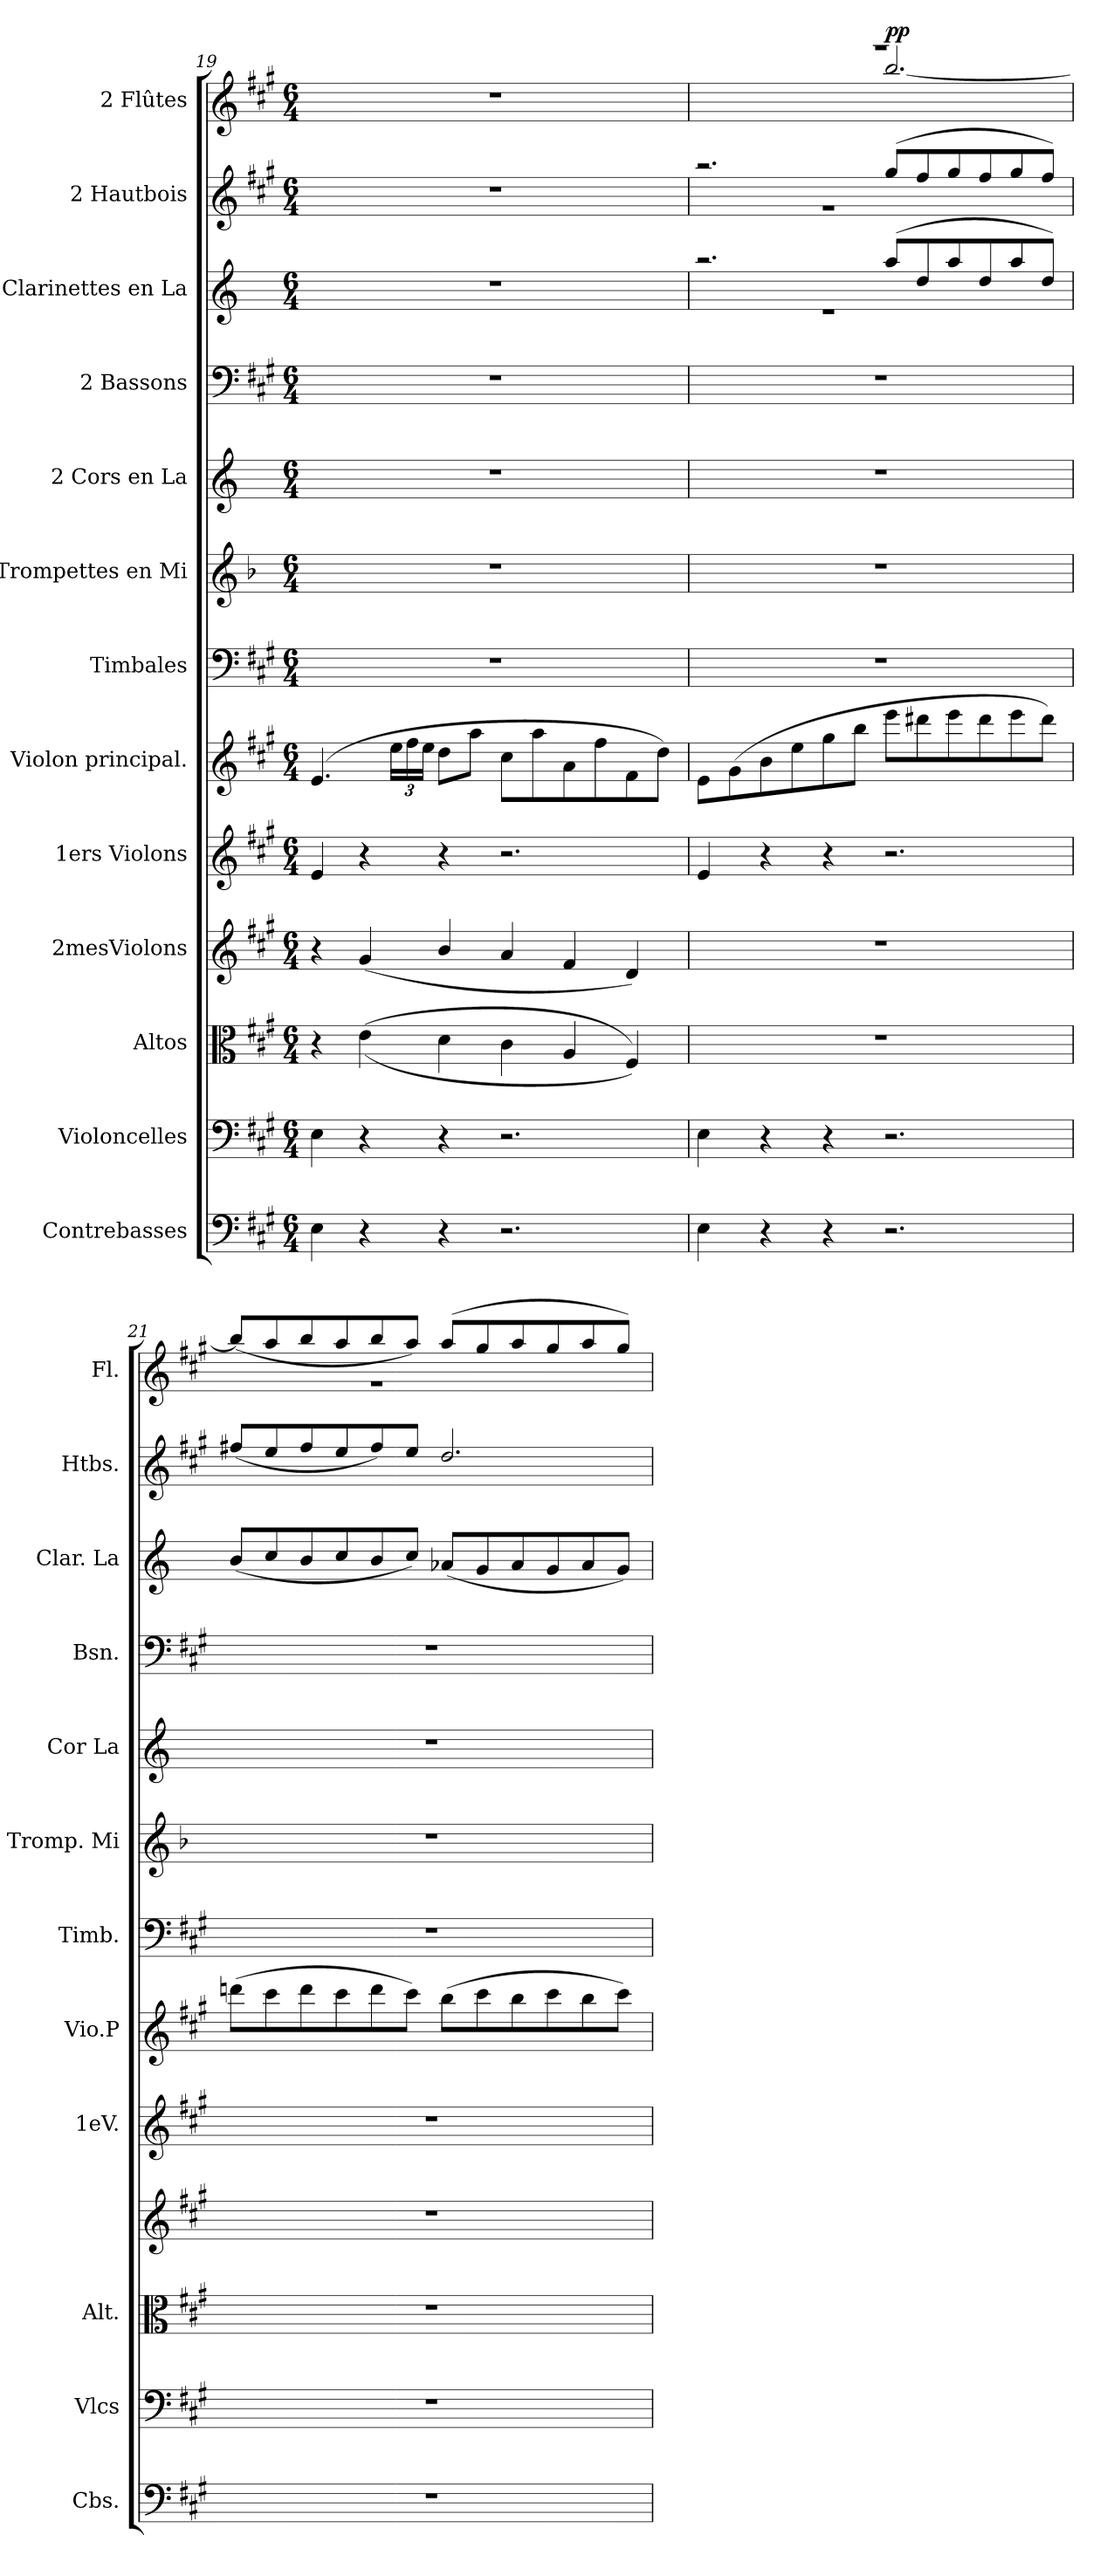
**kern	**kern	**kern	**kern	**kern	**kern	**kern	**kern	**kern	**kern	**kern	**kern	**kern	**dynam
*part13	*part12	*part11	*part10	*part9	*part8	*part7	*part6	*part5	*part4	*part3	*part2	*part1	*part1
*staff13	*staff12	*staff11	*staff10	*staff9	*staff8	*staff7	*staff6	*staff5	*staff4	*staff3	*staff2	*staff1	*staff1
*I"Contrebasses	*I"Violoncelles	*I"Altos	*I"2mesViolons	*I"1ers Violons	*I"Violon principal.	*I"Timbales	*I"Trompettes en Mi	*I"2 Cors en La	*I"2 Bassons	*I"2 Clarinettes en La	*I"2 Hautbois	*I"2 Flûtes	*
*I'Cbs.	*I'Vlcs	*I'Alt.	*	*I'1eV.	*I'Vio.P	*I'Timb.	*I'Tromp. Mi	*I'Cor La	*I'Bsn.	*I'Clar. La	*I'Htbs.	*I'Fl.	*
*clefF4	*clefF4	*clefC3	*clefG2	*clefG2	*clefG2	*clefF4	*clefG2	*clefG2	*clefF4	*clefG2	*clefG2	*clefG2	*
*ITrd7c12	*	*	*	*	*	*	*ITrd-2c-4	*ITrd2c3	*	*ITrd2c3	*	*	*
*k[f#c#g#]	*k[f#c#g#]	*k[f#c#g#]	*k[f#c#g#]	*k[f#c#g#]	*k[f#c#g#]	*k[f#c#g#]	*k[f#c#g#]	*k[f#c#g#]	*k[f#c#g#]	*k[f#c#g#]	*k[f#c#g#]	*k[f#c#g#]	*
*M6/4	*M6/4	*M6/4	*M6/4	*M6/4	*M6/4	*M6/4	*M6/4	*M6/4	*M6/4	*M6/4	*M6/4	*M6/4	*
=19	=19	=19	=19	=19	=19	=19	=19	=19	=19	=19	=19	=19	=19
4EE\	4E\	4r	4r	4e/	(>4.e/	1.r	1.r	1.r	1.r	1.r	1.r	1.r	.
4r	4r	(>(>4e\	(<4g#/	4r	.	.	.	.	.	.	.	.	.
*	*	*	*	*	*Xbrackettup	*	*	*	*	*	*	*	*
.	.	.	.	.	24ee\LL	.	.	.	.	.	.	.	.
.	.	.	.	.	24ff#\	.	.	.	.	.	.	.	.
.	.	.	.	.	24ee\JJ	.	.	.	.	.	.	.	.
4r	4r	4d\	4b/	4r	8dd\L	.	.	.	.	.	.	.	.
.	.	.	.	.	8aa\J	.	.	.	.	.	.	.	.
2.r	2.r	4c#\	4a/	2.r	8cc#\L	.	.	.	.	.	.	.	.
.	.	.	.	.	8aa\	.	.	.	.	.	.	.	.
.	.	4A/	4f#/	.	8a\	.	.	.	.	.	.	.	.
.	.	.	.	.	8ff#\	.	.	.	.	.	.	.	.
.	.	4F#/))	4d/)	.	8f#\	.	.	.	.	.	.	.	.
.	.	.	.	.	8dd\J)	.	.	.	.	.	.	.	.
=20	=20	=20	=20	=20	=20	=20	=20	=20	=20	=20	=20	=20	=20
*	*	*	*	*	*	*	*	*	*	*^	*^	*^	*
4EE\	4E\	1.r	1.r	4e/	8e\L	1.r	1.r	1.r	1.r	2.r	2ryy	2.r	2ryy	1.r	2.ryy	.
.	.	.	.	.	(>8g#\	.	.	.	.	.	.	.	.	.	.	.
4r	4r	.	.	4r	8b\	.	.	.	.	.	.	.	.	.	.	.
.	.	.	.	.	8ee\	.	.	.	.	.	.	.	.	.	.	.
4r	4r	.	.	4r	8gg#\	.	.	.	.	.	1r	.	1r	.	.	.
.	.	.	.	.	8bb\J	.	.	.	.	.	.	.	.	.	.	.
!	!	!	!	!	!	!	!	!	!	!	!	!	!	!	!	!LO:DY:a
2.r	2.r	.	.	2.r	8eee\L	.	.	.	.	(>8ff#/L	.	(>8gg#/L	.	.	[2.bb/	pp
.	.	.	.	.	8ddd#X\	.	.	.	.	8b/	.	8ff#/	.	.	.	.
.	.	.	.	.	8eee\	.	.	.	.	8ff#/	.	8gg#/	.	.	.	.
.	.	.	.	.	8ddd#\	.	.	.	.	8b/	.	8ff#/	.	.	.	.
.	.	.	.	.	8eee\	.	.	.	.	8ff#/	.	8gg#/	.	.	.	.
.	.	.	.	.	8ddd#\J)	.	.	.	.	8b/J)	.	8ff#/J)	.	.	.	.
*	*	*	*	*	*	*	*	*	*	*v	*v	*	*	*	*	*
*	*	*	*	*	*	*	*	*	*	*	*v	*v	*	*	*
=21	=21	=21	=21	=21	=21	=21	=21	=21	=21	=21	=21	=21	=21	=21
1.r	1.r	1.r	1.r	1.r	(>8dddn\L	1.r	1.r	1.r	1.r	(>8g#/L	(>8ff#X/L	(>8bb/L]	2ryy	.
.	.	.	.	.	8ccc#\	.	.	.	.	8a/	8ee/	8aa/	.	.
.	.	.	.	.	8ddd\	.	.	.	.	8g#/	8ff#/	8bb/	.	.
.	.	.	.	.	8ccc#\	.	.	.	.	8a/	8ee/	8aa/	.	.
.	.	.	.	.	8ddd\	.	.	.	.	8g#/	8ff#/)	8bb/	1r	.
.	.	.	.	.	8ccc#\J)	.	.	.	.	8a/J)	8ee/J	8aa/J)	.	.
.	.	.	.	.	(>8bb\L	.	.	.	.	(>8fn/L	2.dd/	(>8aa/L	.	.
.	.	.	.	.	8ccc#\	.	.	.	.	8e/	.	8gg#/	.	.
.	.	.	.	.	8bb\	.	.	.	.	8f/	.	8aa/	.	.
.	.	.	.	.	8ccc#\	.	.	.	.	8e/	.	8gg#/	.	.
.	.	.	.	.	8bb\	.	.	.	.	8f/	.	8aa/	.	.
.	.	.	.	.	8ccc#\J)	.	.	.	.	8e/J)	.	8gg#/J)	.	.
*	*	*	*	*	*	*	*	*	*	*	*	*v	*v	*
=	=	=	=	=	=	=	=	=	=	=	=	=	=
*-	*-	*-	*-	*-	*-	*-	*-	*-	*-	*-	*-	*-	*-
